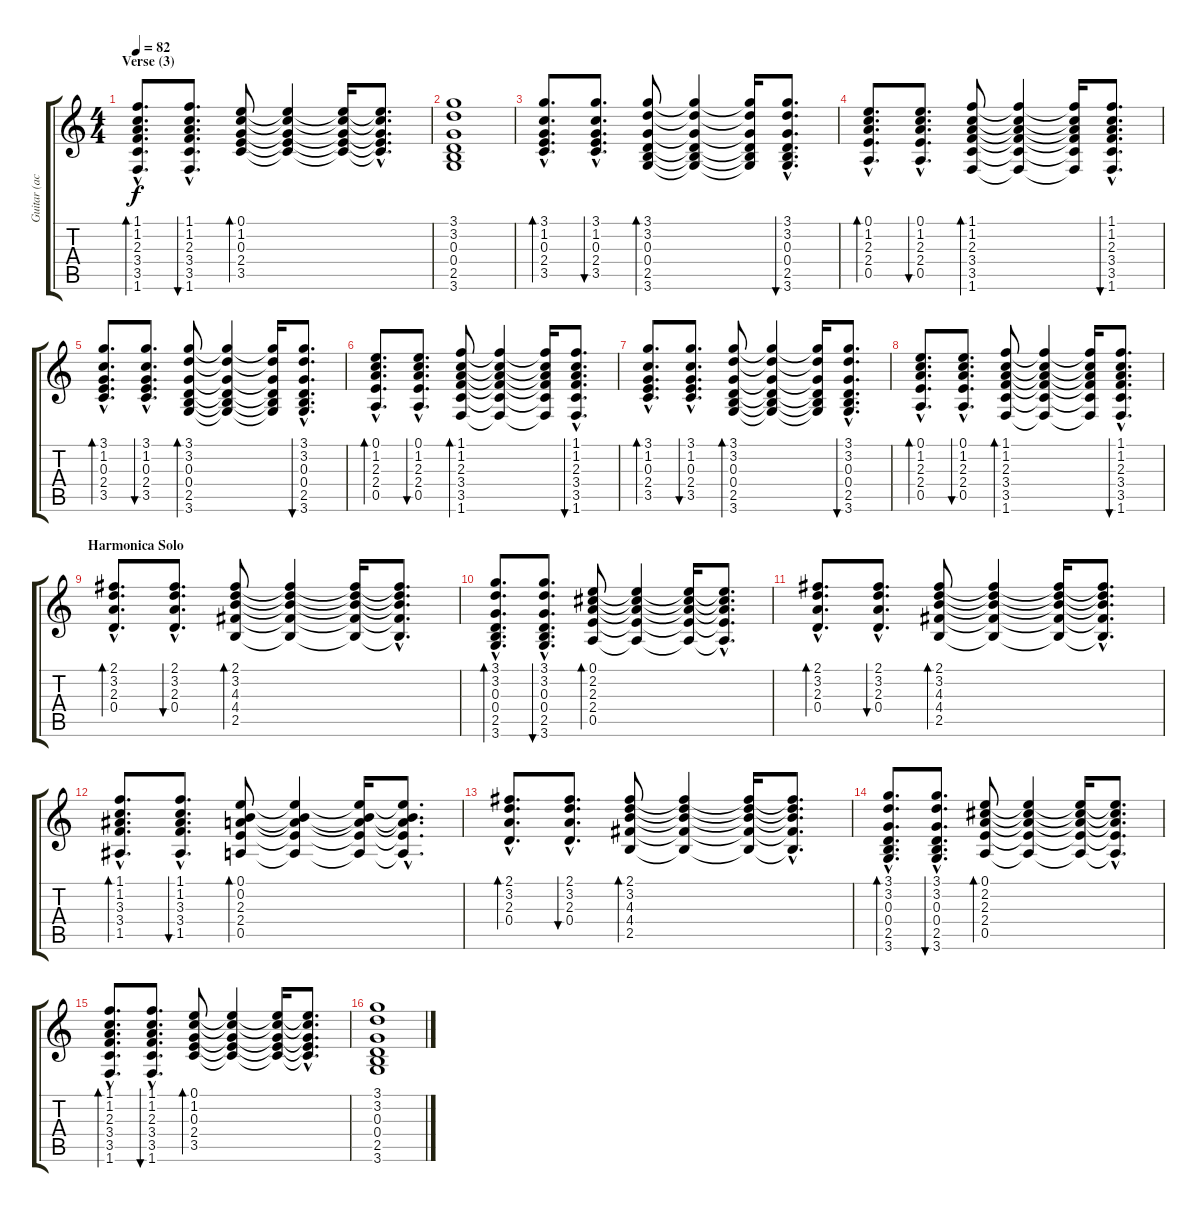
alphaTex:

\track ("Guitar (acoustic)" "Guitar (ac") {instrument acousticguitarnylon}
\staff {score tabs}
\tuning (E4 B3 G3 D3 A2 E2) {hide}
\ts (4 4)
\section ("" "Verse (3)")
\tempo 82
\clef g2
\ks c
(1.1{hac} 1.2{hac} 2.3{hac} 3.4{hac} 3.5{hac} 1.6{hac}).8{d bd 30 dy f} (1.1{hac} 1.2{hac} 2.3{hac} 3.4{hac} 3.5{hac} 1.6{hac}).8{d bu 30} (0.1 1.2 0.3 2.4 3.5).8{bd 30} (0.1{t} 1.2{t} 0.3{t} 2.4{t} 3.5{t}).4 (0.1{t} 1.2{t} 0.3{t} 2.4{t} 3.5{t}).16 (0.1{hac t} 1.2{hac t} 0.3{hac t} 2.4{hac t} 3.5{hac t}).8{d} |
(3.1 3.2 0.3 0.4 2.5 3.6).1 |
(3.1{hac} 1.2{hac} 0.3{hac} 2.4{hac} 3.5{hac}).8{d bd 30} (3.1{hac} 1.2{hac} 0.3{hac} 2.4{hac} 3.5{hac}).8{d bu 30} (3.1 3.2 0.3 0.4 2.5 3.6).8{bd 30} (3.1{t} 3.2{t} 0.3{t} 0.4{t} 2.5{t} 3.6{t}).4 (3.1{t} 3.2{t} 0.3{t} 0.4{t} 2.5{t} 3.6{t}).16 (3.1{hac} 3.2{hac} 0.3{hac} 0.4{hac} 2.5{hac} 3.6{hac}).8{d bu 30} |
(0.1{hac} 1.2{hac} 2.3{hac} 2.4{hac} 0.5{hac}).8{d bd 30} (0.1{hac} 1.2{hac} 2.3{hac} 2.4{hac} 0.5{hac}).8{d bu 30} (1.1 1.2 2.3 3.4 3.5 1.6).8{bd 30} (1.1{t} 1.2{t} 2.3{t} 3.4{t} 3.5{t} 1.6{t}).4 (1.1{t} 1.2{t} 2.3{t} 3.4{t} 3.5{t} 1.6{t}).16 (1.1{hac} 1.2{hac} 2.3{hac} 3.4{hac} 3.5{hac} 1.6{hac}).8{d bu 30} |
(3.1{hac} 1.2{hac} 0.3{hac} 2.4{hac} 3.5{hac}).8{d bd 30} (3.1{hac} 1.2{hac} 0.3{hac} 2.4{hac} 3.5{hac}).8{d bu 30} (3.1 3.2 0.3 0.4 2.5 3.6).8{bd 30} (3.1{t} 3.2{t} 0.3{t} 0.4{t} 2.5{t} 3.6{t}).4 (3.1{t} 3.2{t} 0.3{t} 0.4{t} 2.5{t} 3.6{t}).16 (3.1{hac} 3.2{hac} 0.3{hac} 0.4{hac} 2.5{hac} 3.6{hac}).8{d bu 30} |
(0.1{hac} 1.2{hac} 2.3{hac} 2.4{hac} 0.5{hac}).8{d bd 30} (0.1{hac} 1.2{hac} 2.3{hac} 2.4{hac} 0.5{hac}).8{d bu 30} (1.1 1.2 2.3 3.4 3.5 1.6).8{bd 30} (1.1{t} 1.2{t} 2.3{t} 3.4{t} 3.5{t} 1.6{t}).4 (1.1{t} 1.2{t} 2.3{t} 3.4{t} 3.5{t} 1.6{t}).16 (1.1{hac} 1.2{hac} 2.3{hac} 3.4{hac} 3.5{hac} 1.6{hac}).8{d bu 30} |
(3.1{hac} 1.2{hac} 0.3{hac} 2.4{hac} 3.5{hac}).8{d bd 30} (3.1{hac} 1.2{hac} 0.3{hac} 2.4{hac} 3.5{hac}).8{d bu 30} (3.1 3.2 0.3 0.4 2.5 3.6).8{bd 30} (3.1{t} 3.2{t} 0.3{t} 0.4{t} 2.5{t} 3.6{t}).4 (3.1{t} 3.2{t} 0.3{t} 0.4{t} 2.5{t} 3.6{t}).16 (3.1{hac} 3.2{hac} 0.3{hac} 0.4{hac} 2.5{hac} 3.6{hac}).8{d bu 30} |
(0.1{hac} 1.2{hac} 2.3{hac} 2.4{hac} 0.5{hac}).8{d bd 30} (0.1{hac} 1.2{hac} 2.3{hac} 2.4{hac} 0.5{hac}).8{d bu 30} (1.1 1.2 2.3 3.4 3.5 1.6).8{bd 30} (1.1{t} 1.2{t} 2.3{t} 3.4{t} 3.5{t} 1.6{t}).4 (1.1{t} 1.2{t} 2.3{t} 3.4{t} 3.5{t} 1.6{t}).16 (1.1{hac} 1.2{hac} 2.3{hac} 3.4{hac} 3.5{hac} 1.6{hac}).8{d bu 30} |
\section ("" "Harmonica Solo")
(2.1{hac} 3.2{hac} 2.3{hac} 0.4{hac}).8{d bd 30} (2.1{hac} 3.2{hac} 2.3{hac} 0.4{hac}).8{d bu 30} (2.1 3.2 4.3 4.4 2.5).8{bd 30} (2.1{t} 3.2{t} 4.3{t} 4.4{t} 2.5{t}).4 (2.1{t} 3.2{t} 4.3{t} 4.4{t} 2.5{t}).16 (2.1{hac t} 3.2{hac t} 4.3{hac t} 4.4{hac t} 2.5{hac t}).8{d} |
(3.1{hac} 3.2{hac} 0.3{hac} 0.4{hac} 2.5{hac} 3.6{hac}).8{d bd 30} (3.1{hac} 3.2{hac} 0.3{hac} 0.4{hac} 2.5{hac} 3.6{hac}).8{d bu 30} (0.1 2.2 2.3 2.4 0.5).8{bd 30} (0.1{t} 2.2{t} 2.3{t} 2.4{t} 0.5{t}).4 (0.1{t} 2.2{t} 2.3{t} 2.4{t} 0.5{t}).16 (0.1{hac t} 2.2{hac t} 2.3{hac t} 2.4{hac t} 0.5{hac t}).8{d} |
(2.1{hac} 3.2{hac} 2.3{hac} 0.4{hac}).8{d bd 30} (2.1{hac} 3.2{hac} 2.3{hac} 0.4{hac}).8{d bu 30} (2.1 3.2 4.3 4.4 2.5).8{bd 30} (2.1{t} 3.2{t} 4.3{t} 4.4{t} 2.5{t}).4 (2.1{t} 3.2{t} 4.3{t} 4.4{t} 2.5{t}).16 (2.1{hac t} 3.2{hac t} 4.3{hac t} 4.4{hac t} 2.5{hac t}).8{d} |
(1.1{hac} 1.2{hac} 3.3{hac} 3.4{hac} 1.5{hac}).8{d bd 30} (1.1{hac} 1.2{hac} 3.3{hac} 3.4{hac} 1.5{hac}).8{d bu 30} (0.1 0.2 2.3 2.4 0.5).8{bd 30} (0.1{t} 0.2{t} 2.3{t} 2.4{t} 0.5{t}).4 (0.1{t} 0.2{t} 2.3{t} 2.4{t} 0.5{t}).16 (0.1{hac t} 0.2{hac t} 2.3{hac t} 2.4{hac t} 0.5{hac t}).8{d} |
(2.1{hac} 3.2{hac} 2.3{hac} 0.4{hac}).8{d bd 30} (2.1{hac} 3.2{hac} 2.3{hac} 0.4{hac}).8{d bu 30} (2.1 3.2 4.3 4.4 2.5).8{bd 30} (2.1{t} 3.2{t} 4.3{t} 4.4{t} 2.5{t}).4 (2.1{t} 3.2{t} 4.3{t} 4.4{t} 2.5{t}).16 (2.1{hac t} 3.2{hac t} 4.3{hac t} 4.4{hac t} 2.5{hac t}).8{d} |
(3.1{hac} 3.2{hac} 0.3{hac} 0.4{hac} 2.5{hac} 3.6{hac}).8{d bd 30} (3.1{hac} 3.2{hac} 0.3{hac} 0.4{hac} 2.5{hac} 3.6{hac}).8{d bu 30} (0.1 2.2 2.3 2.4 0.5).8{bd 30} (0.1{t} 2.2{t} 2.3{t} 2.4{t} 0.5{t}).4 (0.1{t} 2.2{t} 2.3{t} 2.4{t} 0.5{t}).16 (0.1{hac t} 2.2{hac t} 2.3{hac t} 2.4{hac t} 0.5{hac t}).8{d} |
(1.1{hac} 1.2{hac} 2.3{hac} 3.4{hac} 3.5{hac} 1.6{hac}).8{d bd 30} (1.1{hac} 1.2{hac} 2.3{hac} 3.4{hac} 3.5{hac} 1.6{hac}).8{d bu 30} (0.1 1.2 0.3 2.4 3.5).8{bd 30} (0.1{t} 1.2{t} 0.3{t} 2.4{t} 3.5{t}).4 (0.1{t} 1.2{t} 0.3{t} 2.4{t} 3.5{t}).16 (0.1{hac t} 1.2{hac t} 0.3{hac t} 2.4{hac t} 3.5{hac t}).8{d} |
(3.1 3.2 0.3 0.4 2.5 3.6).1
